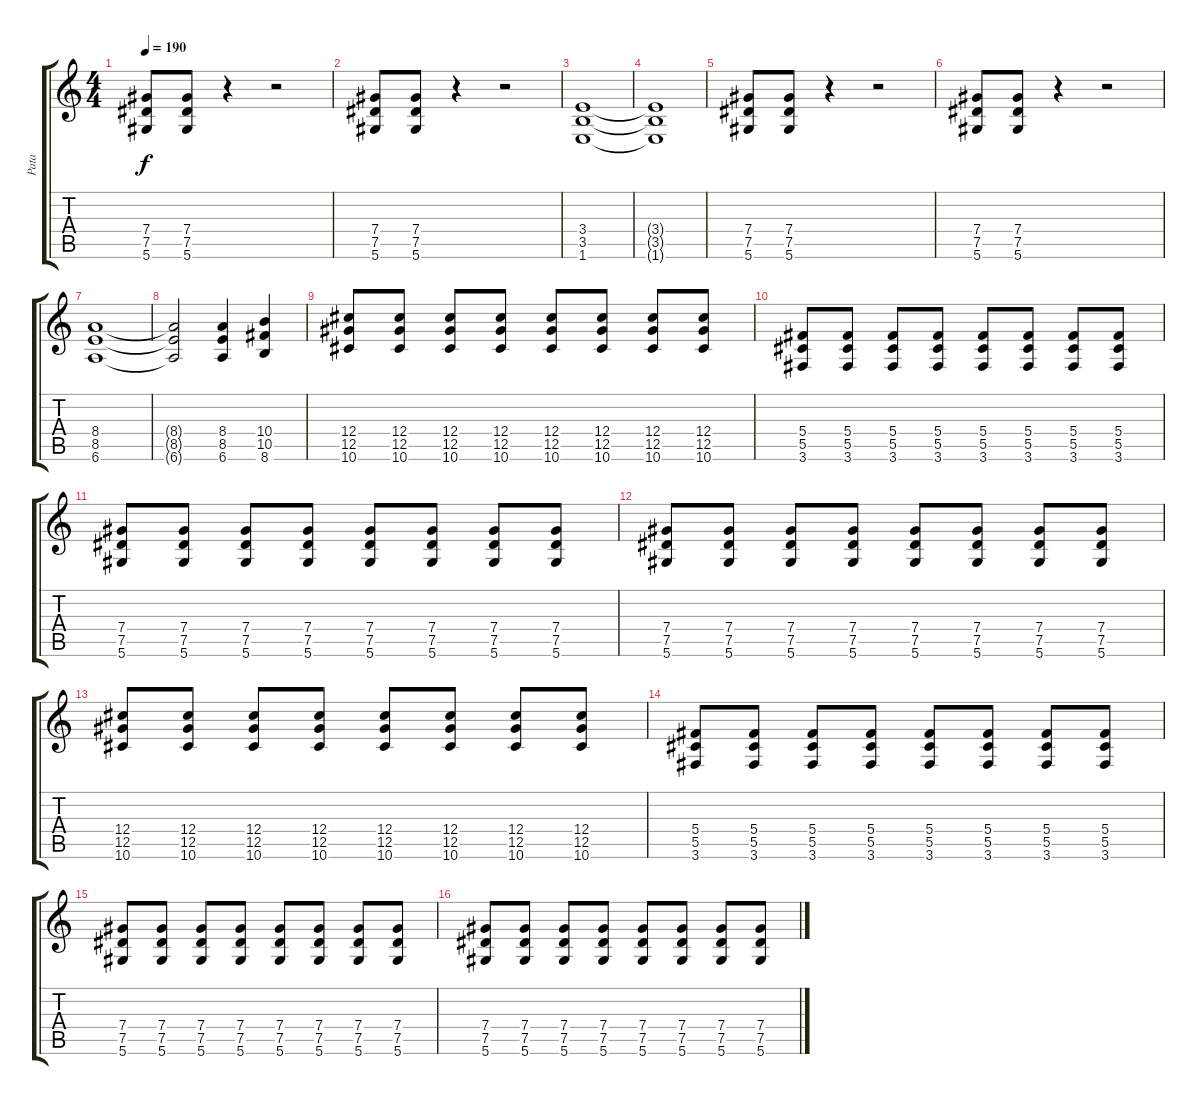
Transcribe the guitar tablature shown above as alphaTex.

\track ("Pata" "Pata") {instrument distortionguitar}
\staff {score tabs}
\tuning (Eb4 Bb3 Gb3 Db3 Ab2 Eb2) {hide}
\ts (4 4)
\tempo 190
\clef g2
\ks c
(7.4 7.5 5.6).8{dy f balance 16} (7.4 7.5 5.6).8 r.4 r.2 |
(7.4 7.5 5.6).8 (7.4 7.5 5.6).8 r.4 r.2 |
(3.4 3.5 1.6).1 |
(3.4{t} 3.5{t} 1.6{t}).1 |
(7.4 7.5 5.6).8 (7.4 7.5 5.6).8 r.4 r.2 |
(7.4 7.5 5.6).8 (7.4 7.5 5.6).8 r.4 r.2 |
(8.4 8.5 6.6).1 |
(8.4{t} 8.5{t} 6.6{t}).2 (8.4 8.5 6.6).4 (10.4 10.5 8.6).4 |
(12.4 12.5 10.6).8 (12.4 12.5 10.6).8 (12.4 12.5 10.6).8 (12.4 12.5 10.6).8 (12.4 12.5 10.6).8 (12.4 12.5 10.6).8 (12.4 12.5 10.6).8 (12.4 12.5 10.6).8 |
(5.4 5.5 3.6).8 (5.4 5.5 3.6).8 (5.4 5.5 3.6).8 (5.4 5.5 3.6).8 (5.4 5.5 3.6).8 (5.4 5.5 3.6).8 (5.4 5.5 3.6).8 (5.4 5.5 3.6).8 |
(7.4 7.5 5.6).8 (7.4 7.5 5.6).8 (7.4 7.5 5.6).8 (7.4 7.5 5.6).8 (7.4 7.5 5.6).8 (7.4 7.5 5.6).8 (7.4 7.5 5.6).8 (7.4 7.5 5.6).8 |
(7.4 7.5 5.6).8 (7.4 7.5 5.6).8 (7.4 7.5 5.6).8 (7.4 7.5 5.6).8 (7.4 7.5 5.6).8 (7.4 7.5 5.6).8 (7.4 7.5 5.6).8 (7.4 7.5 5.6).8 |
(12.4 12.5 10.6).8 (12.4 12.5 10.6).8 (12.4 12.5 10.6).8 (12.4 12.5 10.6).8 (12.4 12.5 10.6).8 (12.4 12.5 10.6).8 (12.4 12.5 10.6).8 (12.4 12.5 10.6).8 |
(5.4 5.5 3.6).8 (5.4 5.5 3.6).8 (5.4 5.5 3.6).8 (5.4 5.5 3.6).8 (5.4 5.5 3.6).8 (5.4 5.5 3.6).8 (5.4 5.5 3.6).8 (5.4 5.5 3.6).8 |
(7.4 7.5 5.6).8 (7.4 7.5 5.6).8 (7.4 7.5 5.6).8 (7.4 7.5 5.6).8 (7.4 7.5 5.6).8 (7.4 7.5 5.6).8 (7.4 7.5 5.6).8 (7.4 7.5 5.6).8 |
(7.4 7.5 5.6).8 (7.4 7.5 5.6).8 (7.4 7.5 5.6).8 (7.4 7.5 5.6).8 (7.4 7.5 5.6).8 (7.4 7.5 5.6).8 (7.4 7.5 5.6).8 (7.4 7.5 5.6).8
